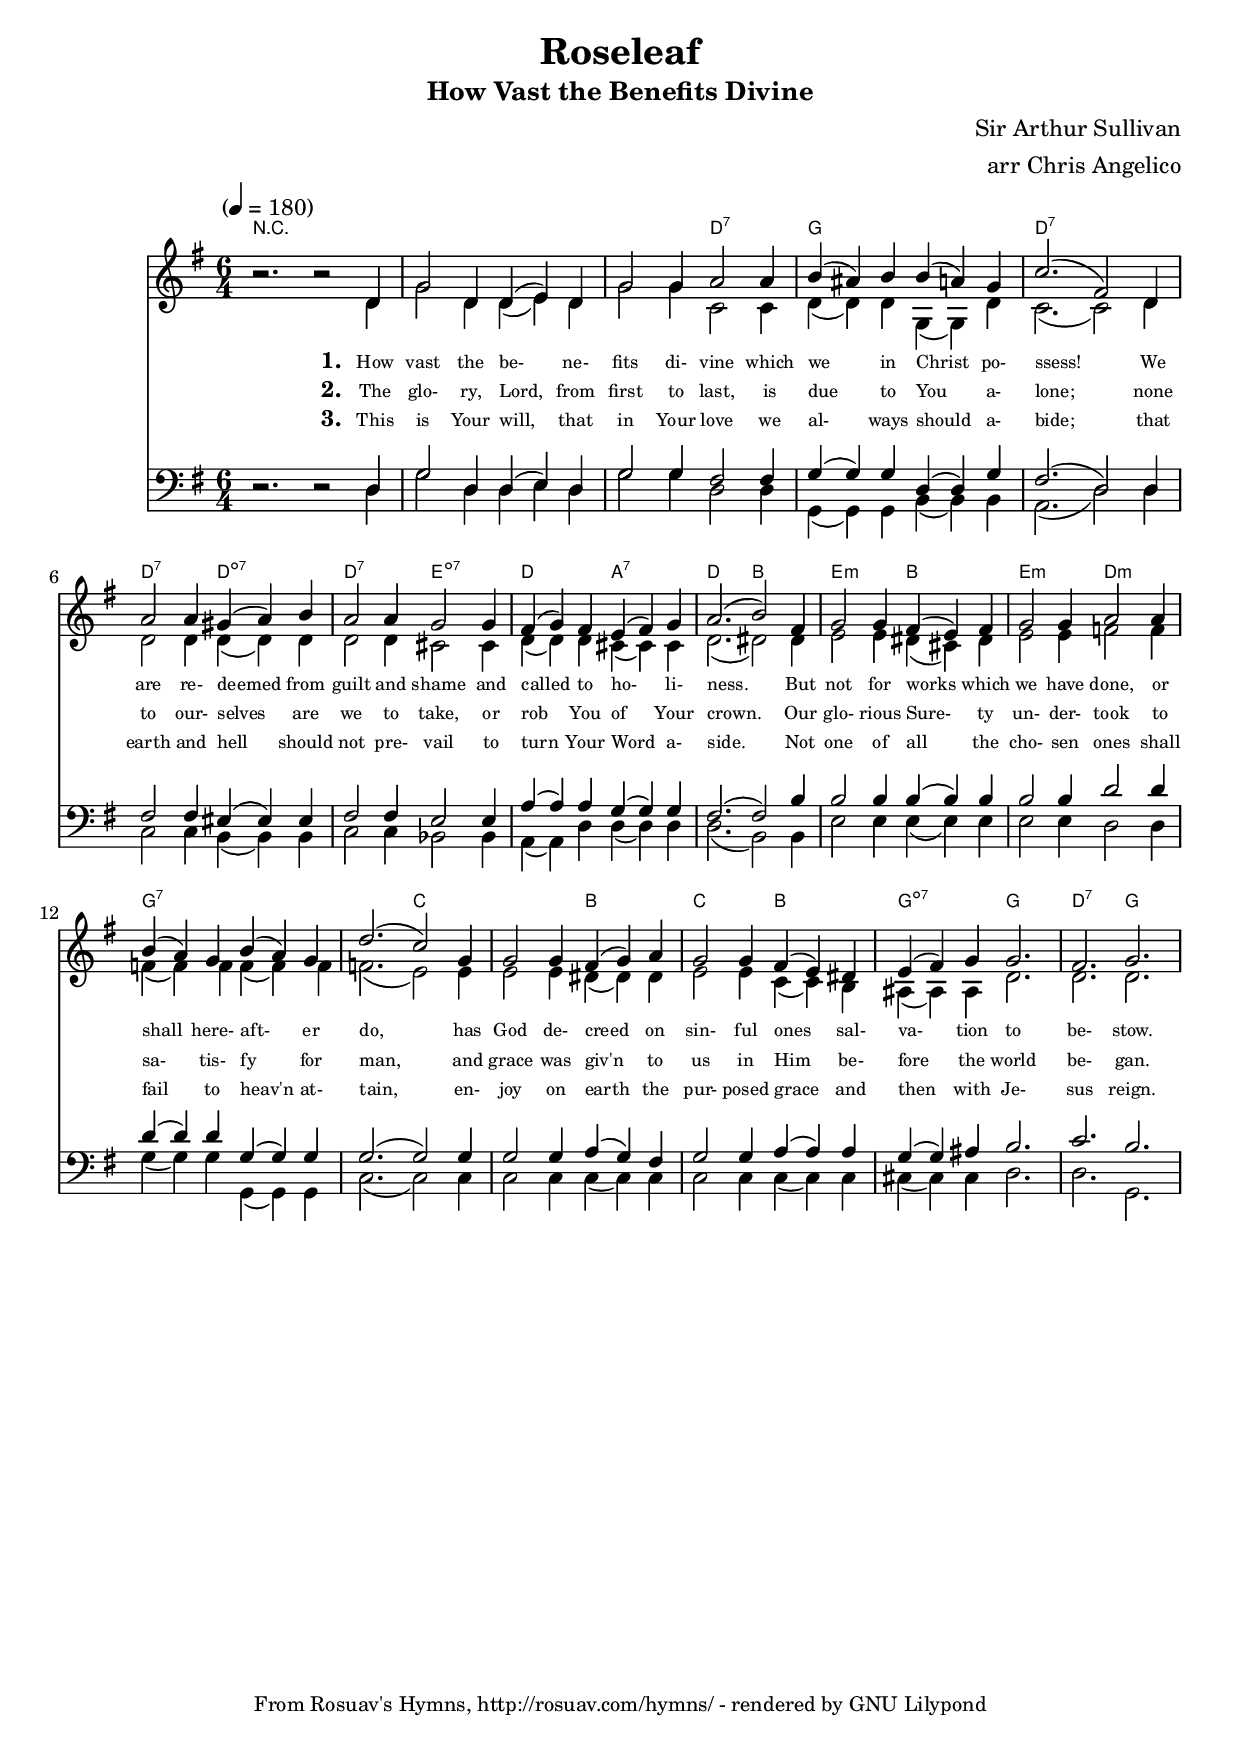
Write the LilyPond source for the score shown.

\version "2.24.0"
% Roseleaf, by Sir Arthur Sullivan
\include "Hymnal.ly"

\header
{
    title="Roseleaf"
    subtitle="How Vast the Benefits Divine"
    % poet=""
    composer="Sir Arthur Sullivan" % circa 1898
    arranger="arr Chris Angelico" % 2009-12-23
    % composer="Sir Arthur Sullivan arr Chris Angelico"
    % meter=""
    % piece="" ??
}

\score {
    <<
        \new ChordNames {
            \set chordChanges = ##t
            \transpose c c,
            \chordmode {
                \override ChordName.font-size = #-2
                r2. r2.
                % (How) vast the
                r r r d:7 g g d:7 d:7
                % (We) are redeemed
                d:7 d:dim7 d:7 e:dim7 d a:7 d b
                % (But) not for works
                e:m b e:m d:m g:7 g:7 g:7 c
                % (has) God decreed
                c b c b g:dim7 g d:7 g
            }
        }
        \new Staff <<
            \set Staff.midiInstrument = "acoustic grand"
            \key g \major
            \time 6/4
            \tempo "" 4 = 180
            \new Voice = "sops" \transpose c g, \relative f' {
                r2. r2
                \voiceOne
                g4 c2 g4 g(a) g c2 c4 d2        % How vast
                d4 e(ds) e e(d) c f2.(b,2)      % which we
                g4 d'2 d4 cs(d) e d2 d4 c2      % We are re
                c4 b4(c) b a(b) c d2.(e2)       % and called
                b4 c2 c4 b(a) b c2 c4 d2        % But not for
                d4 e(d) c e(d) c g'2.(f2)       % or shall here
                c4 c2 c4 b(c) d c2 c4 b(a)      % hath God de
                gs a(b) c c2. b2. c2.           % salvation to
                % c4 c2 c4 b(c) d c2              % hath God de
                % b4 a(b) c c2 c4 b2 b4 c2.~c     % salvation to
            }
            % Lyrics courtesy of Cyber Hymnal, http://nethymnal.org/htm/h/v/hvasttbd.htm
            \addlyrics { \lyr \lyricmode {
                \override LyricText.font-size = #-2
		\set stanza = #"1."
                !How vast the be- ne- fits di- vine
                !which we in Christ po- ssess!
                !We are re- deemed from guilt and shame
                !and called to ho- li- ness.
                !But not for works which we have done,
                !or shall here- aft- er do,
                % !hath God de- creed on sin- ful men
                !has God de- creed on sin- ful ones    %%% From Rejoice! 95. Do not publish.
                !sal- va- tion to be- stow.
            } }
            \addlyrics { \lyr \lyricmode {
                \override LyricText.font-size = #-2
		\set stanza = #"2."
                !The glo- ry, Lord, from first to last,
                !is due to You a- lone;
                !none to our- selves are we to take,
                !or rob You of Your crown.
                !Our glo- rious Sure- ty un- der- took
                !to sa- tis- fy for man,
                !and grace was giv'n to us in Him
                !be- fore the world be- gan.
            } }
            \addlyrics { \lyr \lyricmode {
                \override LyricText.font-size = #-2
		\set stanza = #"3."
                !This is Your will, that in Your love
                !we al- ways should a- bide;
                !that earth and hell should not pre- vail
                !to turn Your Word a- side.
                !Not one of all the cho- sen ones
                !shall fail to heav'n at- tain,
                !en- joy on earth the pur- posed grace
                !and then with Je- sus reign.
            } }
            \new Voice = "alto" \transpose c g, \relative f' {
                \voiceTwo
                s2. s2
                g4 c2 g4 g(a) g c2 c4 f,2           % How vast
                f4 g(g) g c,(c) g' f2.(f2)          % which we
                g4 g2 g4 g(g) g g2 g4 fs2           % We are re
                fs4 g(g) g fs(fs) fs g2.(gs2)       % and called
                gs4 a2 a4 gs(fs) gs a2 a4 bf2       % But not for
                bf4 bf(bf) bf bf(bf) bf bf2.(a2)    % or shall here
                a4 a2 a4 gs(gs) gs a2 a4 f(f)       % hath God de
                e ds(ds) ds g2. g2. g2.             % salvation to bestow
            }
        >>
        \new Staff <<
            \clef bass
            \key g \major
            \new Voice = "tenor" \transpose c g, \relative c' {
                r2. r2
                \voiceOne
                g4 c2 g4 g(a) g c2 c4 b2
                b4 c(c) c g(g) c b2.(g2)
                g4 b2 b4 as(as) as b2 b4 a2
                a4 d(d) d c(c) c b2.(b2)
                e4 e2 e4 e(e) e e2 e4 g2
                g4 g(g) g c,(c) c c2.(c2)
                c4 c2 c4 d(c) b c2 c4 d(d)           % hath God decreed on sinful men
                d c(c) ds e2. f2. e2.                % salvation to bestow
            }
            \new Voice = "bass" \transpose c g, \relative c' {
                \voiceTwo
                s2. s2
                g4 c2 g4 g a g c2 c4 g2
                g4 c,(c) c e(e) e d2.(g2)
                g4 f2 f4 e(e) e f2 f4 ef2
                ef4 d(d) g g(g) g g2.(e2)
                e4 a2 a4 a(a) a a2 a4 g2
                g4 c(c) c c,(c) c f2.(f2)
                f4 f2 f4 f(f) f f2 f4 f(f)           % has God de
                f fs(fs) fs g2. g2. c,2.             % salvation to bestow
            }
        >>
    >>
    \layout { }
    \midi { \context { \ChordNames \remove Note_performer } } % Stop chords from sounding in the MIDI
}

